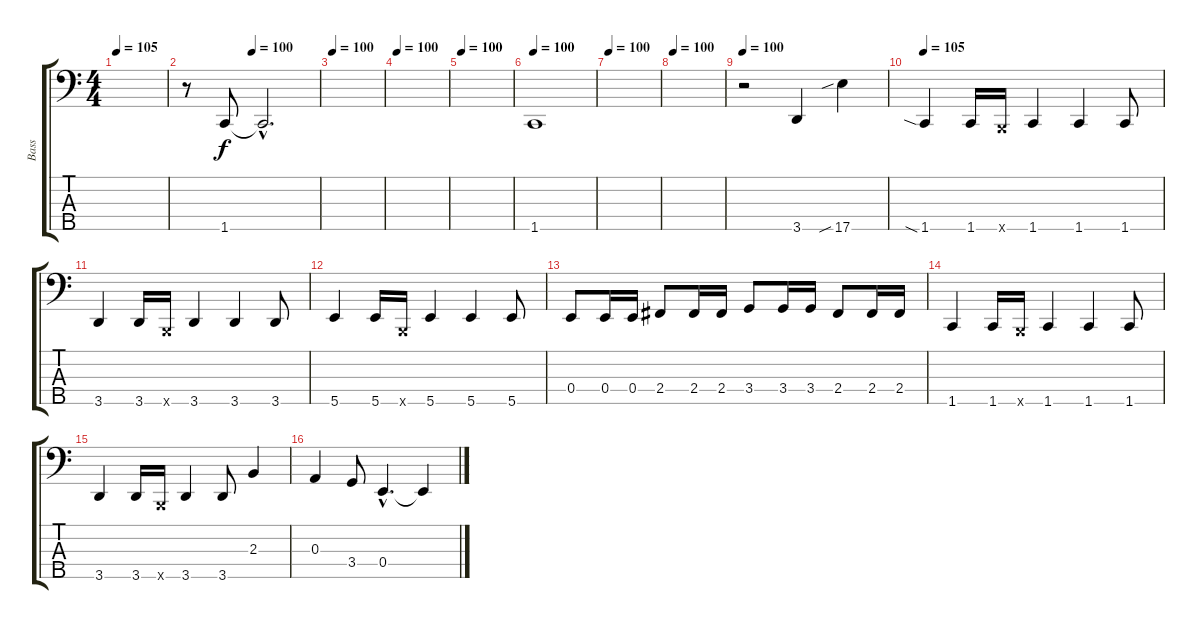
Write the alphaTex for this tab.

\track ("Bass" "Bass") {instrument electricbasspick}
\staff {score tabs}
\tuning (G2 D2 A1 E1 B0) {hide}
\ts (4 4)
\tempo 105
\tempo 100
\tempo 105
\clef f4
\ks c
|
\tempo (100 0.5)
r.8 1.5.8 1.5{hac t}.2{d} |
\tempo 100
|
\tempo 100
|
\tempo 100
|
\tempo 100
1.5.1 |
\tempo 100
|
\tempo 100
|
\tempo 100
r.2 3.5.4 17.5{sib}.4 |
\tempo 105
1.5{sia}.4 1.5.16 0.5{x}.16 1.5.4 1.5.4 1.5.8 |
3.5.4 3.5.16 0.5{x}.16 3.5.4 3.5.4 3.5.8 |
5.5.4 5.5.16 0.5{x}.16 5.5.4 5.5.4 5.5.8 |
0.4.8 0.4.16 0.4.16 2.4.8 2.4.16 2.4.16 3.4.8 3.4.16 3.4.16 2.4.8 2.4.16 2.4.16 |
1.5.4 1.5.16 0.5{x}.16 1.5.4 1.5.4 1.5.8 |
3.5.4 3.5.16 0.5{x}.16 3.5.4 3.5.8 2.3.4 |
0.3.4 3.4.8 0.4{hac}.4{d} 0.4{t}.4
